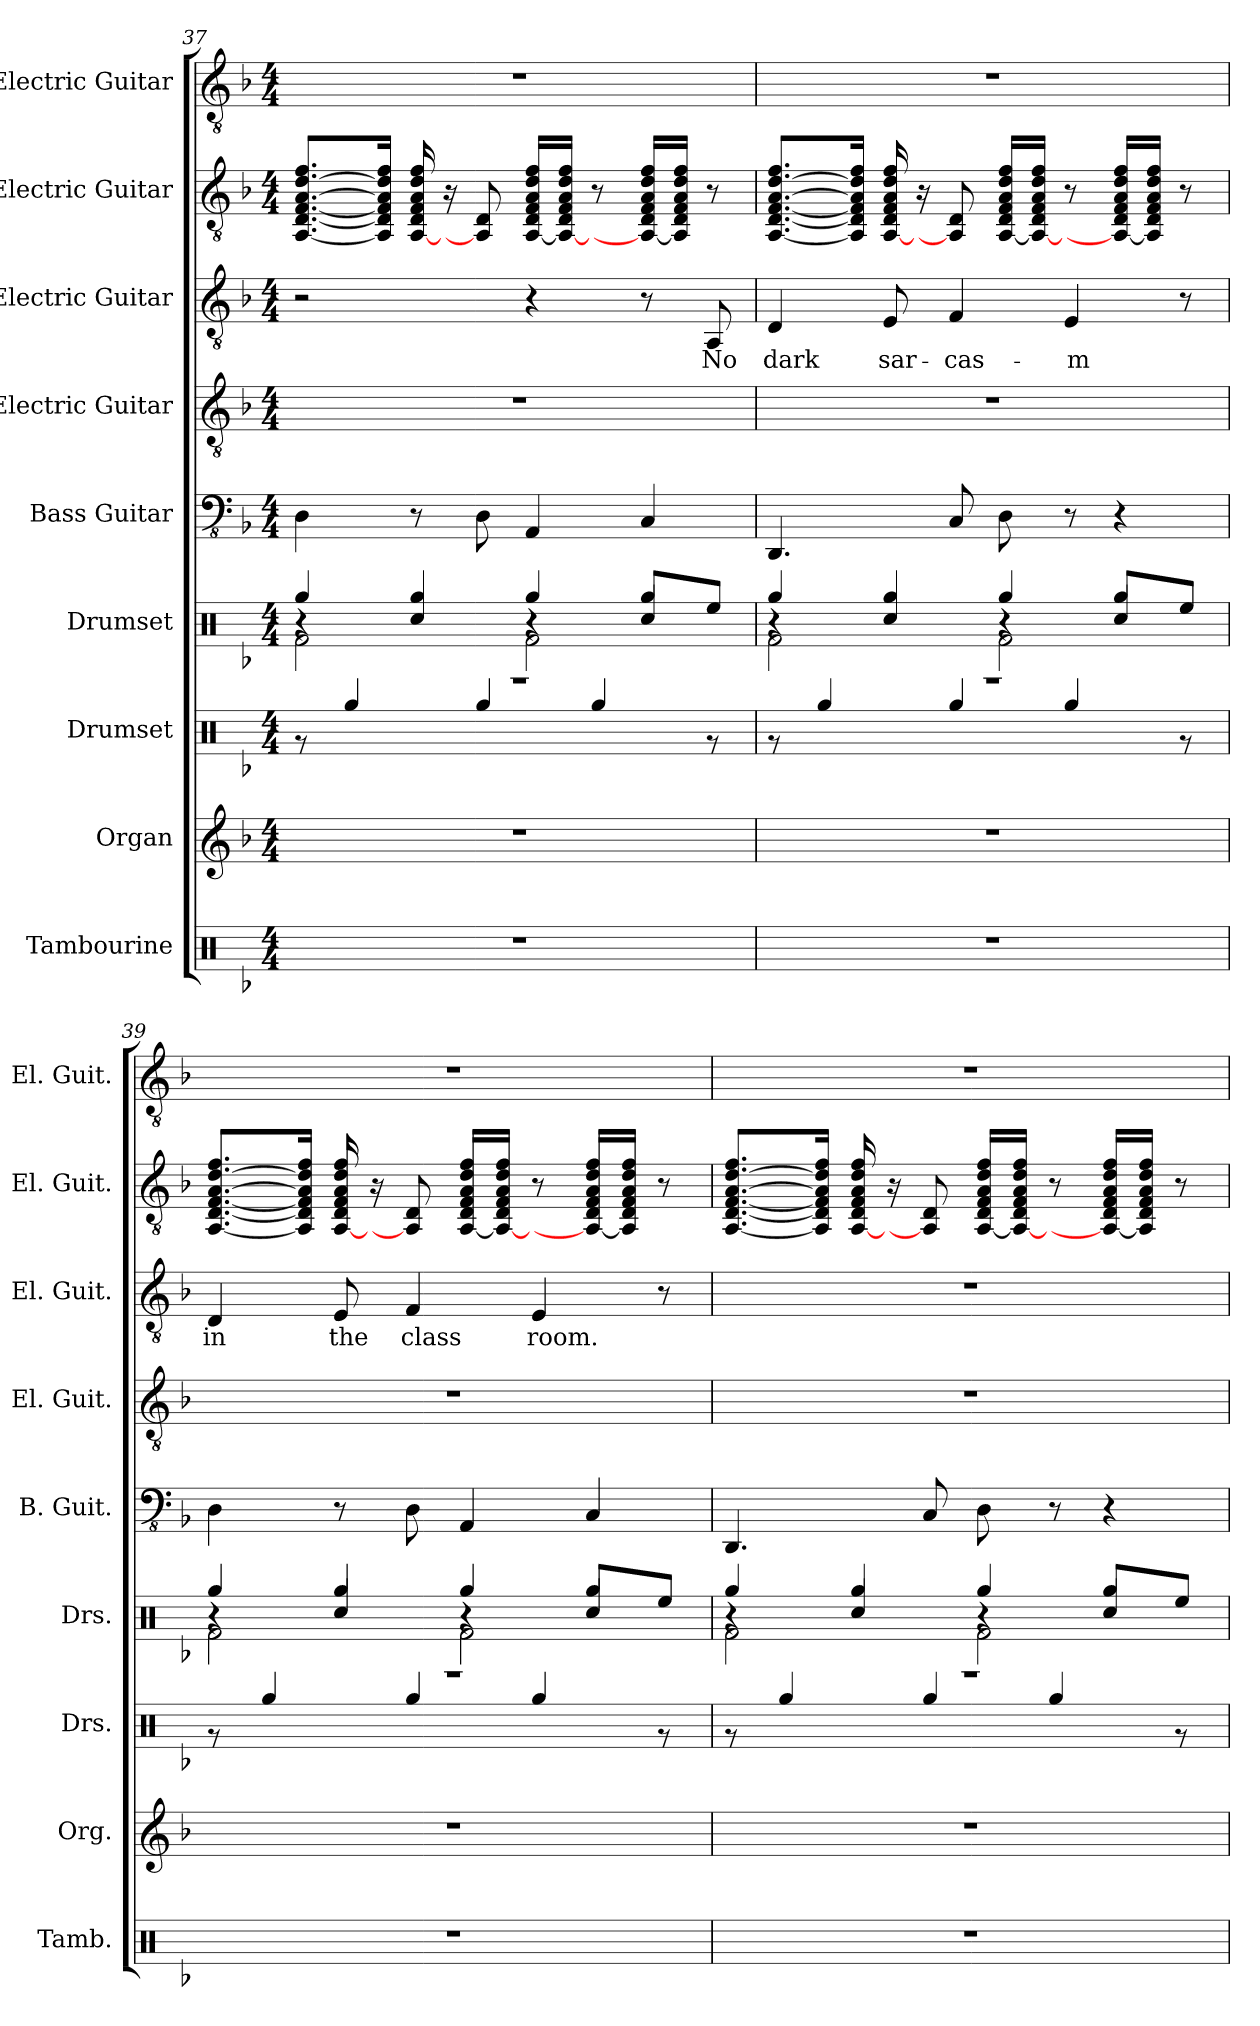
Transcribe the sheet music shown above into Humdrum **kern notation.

**kern	**kern	**kern	**kern	**kern	**kern	**kern	**text	**kern	**kern
*part9	*part8	*part7	*part6	*part5	*part4	*part3	*part3	*part2	*part1
*staff9	*staff8	*staff7	*staff6	*staff5	*staff4	*staff3	*staff3	*staff2	*staff1
*I"Tambourine	*I"Organ	*I"Drumset	*I"Drumset	*I"Bass Guitar	*I"Electric Guitar	*I"Electric Guitar	*	*I"Electric Guitar	*I"Electric Guitar
*I'Tamb.	*I'Org.	*I'Drs.	*I'Drs.	*I'B. Guit.	*I'El. Guit.	*I'El. Guit.	*	*I'El. Guit.	*I'El. Guit.
*clefX	*clefG2	*clefX	*clefX	*clefFv4	*clefGv2	*clefGv2	*	*clefGv2	*clefGv2
*k[b-]	*k[b-]	*k[b-]	*k[b-]	*k[b-]	*k[b-]	*k[b-]	*	*k[b-]	*k[b-]
*M4/4	*M4/4	*M4/4	*M4/4	*M4/4	*M4/4	*M4/4	*	*M4/4	*M4/4
=37	=37	=37	=37	=37	=37	=37	=37	=37	=37
*	*	*^	*^	*	*	*	*	*	*
*	*	*	*	*	*^	*	*	*	*	*	*
1r	1r	1r	8r	4r	2Rf\	4Rgg/	4DD\	1r	2r	.	[8.AA/ [8.D/ [8.F/ [8.A/ [8.d/ 8.f/L	1r
.	.	.	4Rgg/	.	.	.	.	.	.	.	.	.
.	.	.	.	.	.	.	.	.	.	.	16AA/] 16D/] 16F/] 16A/] 16d/] 16f/Jk	.
.	.	.	.	4Rcc/	.	4Rgg/	8r	.	.	.	[16AA/ 16D/ 16F/ 16A/ 16d/ 16f/	.
.	.	.	.	.	.	.	.	.	.	.	16r	.
.	.	.	4Rgg/	.	.	.	8DD\	.	.	.	8AA/] 8D/	.
.	.	.	.	4r	2Rf\	4Rgg/	4AAA/	.	4r	.	[16AA/ 16D/ 16F/ 16A/ 16d/ 16f/LL	.
.	.	.	.	.	.	.	.	.	.	.	16AA/_ 16D/ 16F/ 16A/ 16d/ 16f/JJ	.
.	.	.	4Rgg/	.	.	.	.	.	.	.	8r	.
.	.	.	.	4Rcc/	.	8Rgg/L	4CC/	.	8r	.	16AA/_ 16D/ 16F/ 16A/ 16d/ 16f/LL	.
.	.	.	.	.	.	.	.	.	.	.	16AA/] 16D/ 16F/ 16A/ 16d/ 16f/JJ	.
.	.	.	8r	.	.	8Ree/J	.	.	8AA/	No	8r	.
!!LO:PB:g=z
=38	=38	=38	=38	=38	=38	=38	=38	=38	=38	=38	=38	=38
1r	1r	1r	8r	4r	2Rf\	4Rgg/	4.DDD/	1r	4D/	dark	[8.AA/ [8.D/ [8.F/ [8.A/ [8.d/ 8.f/L	1r
.	.	.	4Rgg/	.	.	.	.	.	.	.	.	.
.	.	.	.	.	.	.	.	.	.	.	16AA/] 16D/] 16F/] 16A/] 16d/] 16f/Jk	.
.	.	.	.	4Rcc/	.	4Rgg/	.	.	8E/	sar-	[16AA/ 16D/ 16F/ 16A/ 16d/ 16f/	.
.	.	.	.	.	.	.	.	.	.	.	16r	.
.	.	.	4Rgg/	.	.	.	8CC/	.	4F/	-cas-	8AA/] 8D/	.
.	.	.	.	4r	2Rf\	4Rgg/	8DD\	.	.	.	[16AA/ 16D/ 16F/ 16A/ 16d/ 16f/LL	.
.	.	.	.	.	.	.	.	.	.	.	16AA/_ 16D/ 16F/ 16A/ 16d/ 16f/JJ	.
.	.	.	4Rgg/	.	.	.	8r	.	4E/	-m	8r	.
.	.	.	.	4Rcc/	.	8Rgg/L	4r	.	.	.	16AA/_ 16D/ 16F/ 16A/ 16d/ 16f/LL	.
.	.	.	.	.	.	.	.	.	.	.	16AA/] 16D/ 16F/ 16A/ 16d/ 16f/JJ	.
.	.	.	8r	.	.	8Ree/J	.	.	8r	.	8r	.
=39	=39	=39	=39	=39	=39	=39	=39	=39	=39	=39	=39	=39
1r	1r	1r	8r	4r	2Rf\	4Rgg/	4DD\	1r	4D/	in	[8.AA/ [8.D/ [8.F/ [8.A/ [8.d/ 8.f/L	1r
.	.	.	4Rgg/	.	.	.	.	.	.	.	.	.
.	.	.	.	.	.	.	.	.	.	.	16AA/] 16D/] 16F/] 16A/] 16d/] 16f/Jk	.
.	.	.	.	4Rcc/	.	4Rgg/	8r	.	8E/	the	[16AA/ 16D/ 16F/ 16A/ 16d/ 16f/	.
.	.	.	.	.	.	.	.	.	.	.	16r	.
.	.	.	4Rgg/	.	.	.	8DD\	.	4F/	class	8AA/] 8D/	.
.	.	.	.	4r	2Rf\	4Rgg/	4AAA/	.	.	.	[16AA/ 16D/ 16F/ 16A/ 16d/ 16f/LL	.
.	.	.	.	.	.	.	.	.	.	.	16AA/_ 16D/ 16F/ 16A/ 16d/ 16f/JJ	.
.	.	.	4Rgg/	.	.	.	.	.	4E/	room.	8r	.
.	.	.	.	4Rcc/	.	8Rgg/L	4CC/	.	.	.	16AA/_ 16D/ 16F/ 16A/ 16d/ 16f/LL	.
.	.	.	.	.	.	.	.	.	.	.	16AA/] 16D/ 16F/ 16A/ 16d/ 16f/JJ	.
.	.	.	8r	.	.	8Ree/J	.	.	8r	.	8r	.
!!LO:PB:g=z
=40	=40	=40	=40	=40	=40	=40	=40	=40	=40	=40	=40	=40
1r	1r	1r	8r	4r	2Rf\	4Rgg/	4.DDD/	1r	1r	.	[8.AA/ [8.D/ [8.F/ [8.A/ [8.d/ 8.f/L	1r
.	.	.	4Rgg/	.	.	.	.	.	.	.	.	.
.	.	.	.	.	.	.	.	.	.	.	16AA/] 16D/] 16F/] 16A/] 16d/] 16f/Jk	.
.	.	.	.	4Rcc/	.	4Rgg/	.	.	.	.	[16AA/ 16D/ 16F/ 16A/ 16d/ 16f/	.
.	.	.	.	.	.	.	.	.	.	.	16r	.
.	.	.	4Rgg/	.	.	.	8CC/	.	.	.	8AA/] 8D/	.
.	.	.	.	4r	2Rf\	4Rgg/	8DD\	.	.	.	[16AA/ 16D/ 16F/ 16A/ 16d/ 16f/LL	.
.	.	.	.	.	.	.	.	.	.	.	16AA/_ 16D/ 16F/ 16A/ 16d/ 16f/JJ	.
.	.	.	4Rgg/	.	.	.	8r	.	.	.	8r	.
.	.	.	.	4Rcc/	.	8Rgg/L	4r	.	.	.	16AA/_ 16D/ 16F/ 16A/ 16d/ 16f/LL	.
.	.	.	.	.	.	.	.	.	.	.	16AA/] 16D/ 16F/ 16A/ 16d/ 16f/JJ	.
.	.	.	8r	.	.	8Ree/J	.	.	.	.	8r	.
*	*	*v	*v	*	*	*	*	*	*	*	*	*
*	*	*	*v	*v	*v	*	*	*	*	*	*
=	=	=	=	=	=	=	=	=	=
*-	*-	*-	*-	*-	*-	*-	*-	*-	*-
